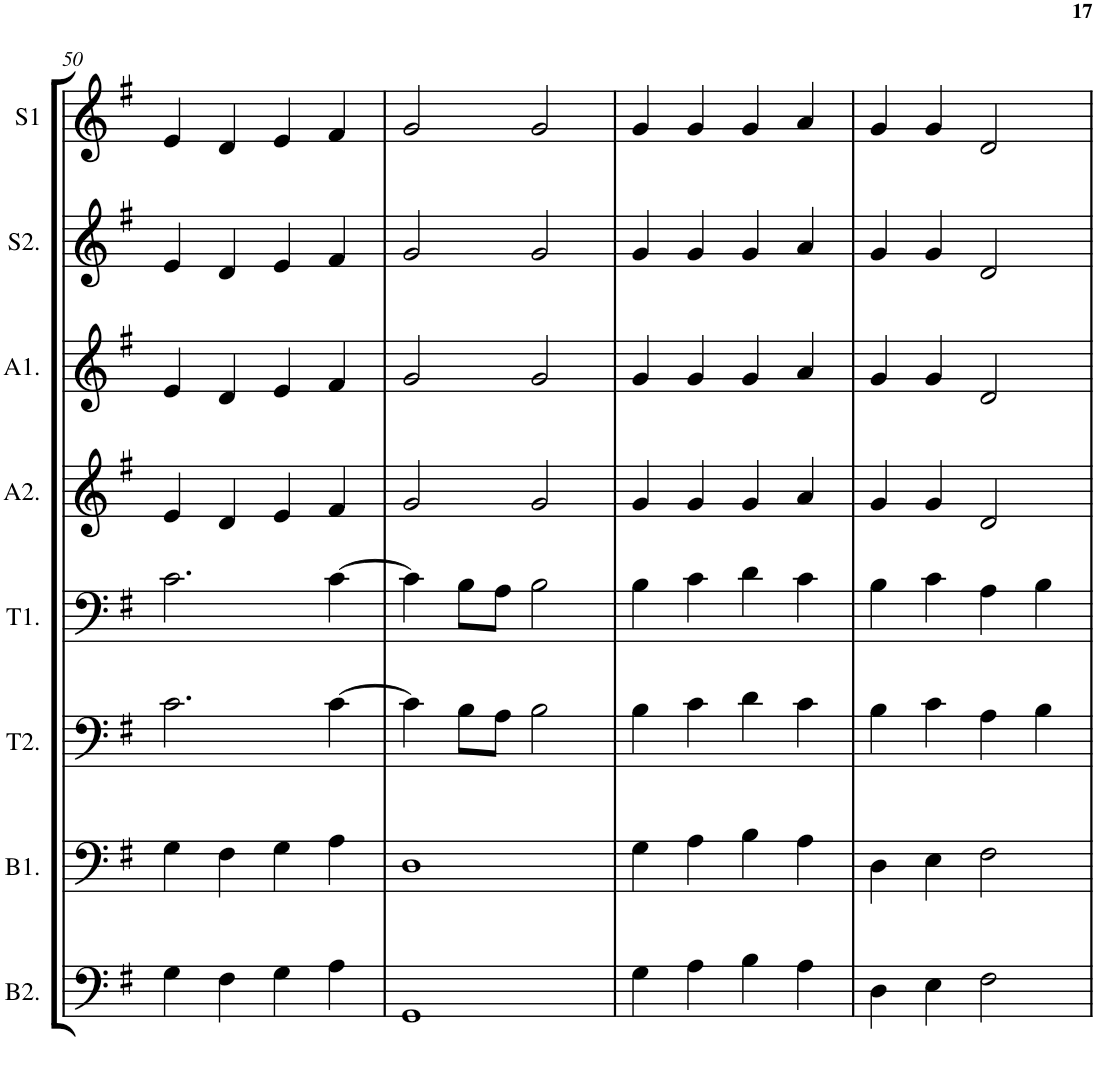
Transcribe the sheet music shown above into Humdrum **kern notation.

**kern	**kern	**kern	**kern	**kern	**kern	**kern	**kern
*part8	*part7	*part6	*part5	*part4	*part3	*part2	*part1
*staff8	*staff7	*staff6	*staff5	*staff4	*staff3	*staff2	*staff1
*I"Bass 2	*I"Bass 1	*I"Ten. 2	*I"Ten. 1	*I"Alto 2	*I"Alto 1	*I"Sop. 2	*I"Sop. 1
*I'B2.	*I'B1.	*I'T2.	*I'T1.	*I'A2.	*I'A1.	*I'S2.	*I'S1
!!LO:PB:g=z
*clefF4	*clefF4	*clefF4	*clefF4	*clefG2	*clefG2	*clefG2	*clefG2
*k[f#]	*k[f#]	*k[f#]	*k[f#]	*k[f#]	*k[f#]	*k[f#]	*k[f#]
*G:	*G:	*G:	*G:	*G:	*G:	*G:	*G:
*M4/4	*M4/4	*M4/4	*M4/4	*M4/4	*M4/4	*M4/4	*M4/4
=50	=50	=50	=50	=50	=50	=50	=50
4G\	4G\	2.c\	2.c\	4e/	4e/	4e/	4e/
4F#\	4F#\	.	.	4d/	4d/	4d/	4d/
4G\	4G\	.	.	4e/	4e/	4e/	4e/
4A\	4A\	[4c\	[4c\	4f#/	4f#/	4f#/	4f#/
=51	=51	=51	=51	=51	=51	=51	=51
1GG	1D	4c\]	4c\]	2g/	2g/	2g/	2g/
.	.	8B\L	8B\L	.	.	.	.
.	.	8A\J	8A\J	.	.	.	.
.	.	2B\	2B\	2g/	2g/	2g/	2g/
=52	=52	=52	=52	=52	=52	=52	=52
4G\	4G\	4B\	4B\	4g/	4g/	4g/	4g/
4A\	4A\	4c\	4c\	4g/	4g/	4g/	4g/
4B\	4B\	4d\	4d\	4g/	4g/	4g/	4g/
4A\	4A\	4c\	4c\	4a/	4a/	4a/	4a/
=53	=53	=53	=53	=53	=53	=53	=53
4D\	4D\	4B\	4B\	4g/	4g/	4g/	4g/
4E\	4E\	4c\	4c\	4g/	4g/	4g/	4g/
2F#\	2F#\	4A\	4A\	2d/	2d/	2d/	2d/
.	.	4B\	4B\	.	.	.	.
=	=	=	=	=	=	=	=
*-	*-	*-	*-	*-	*-	*-	*-
